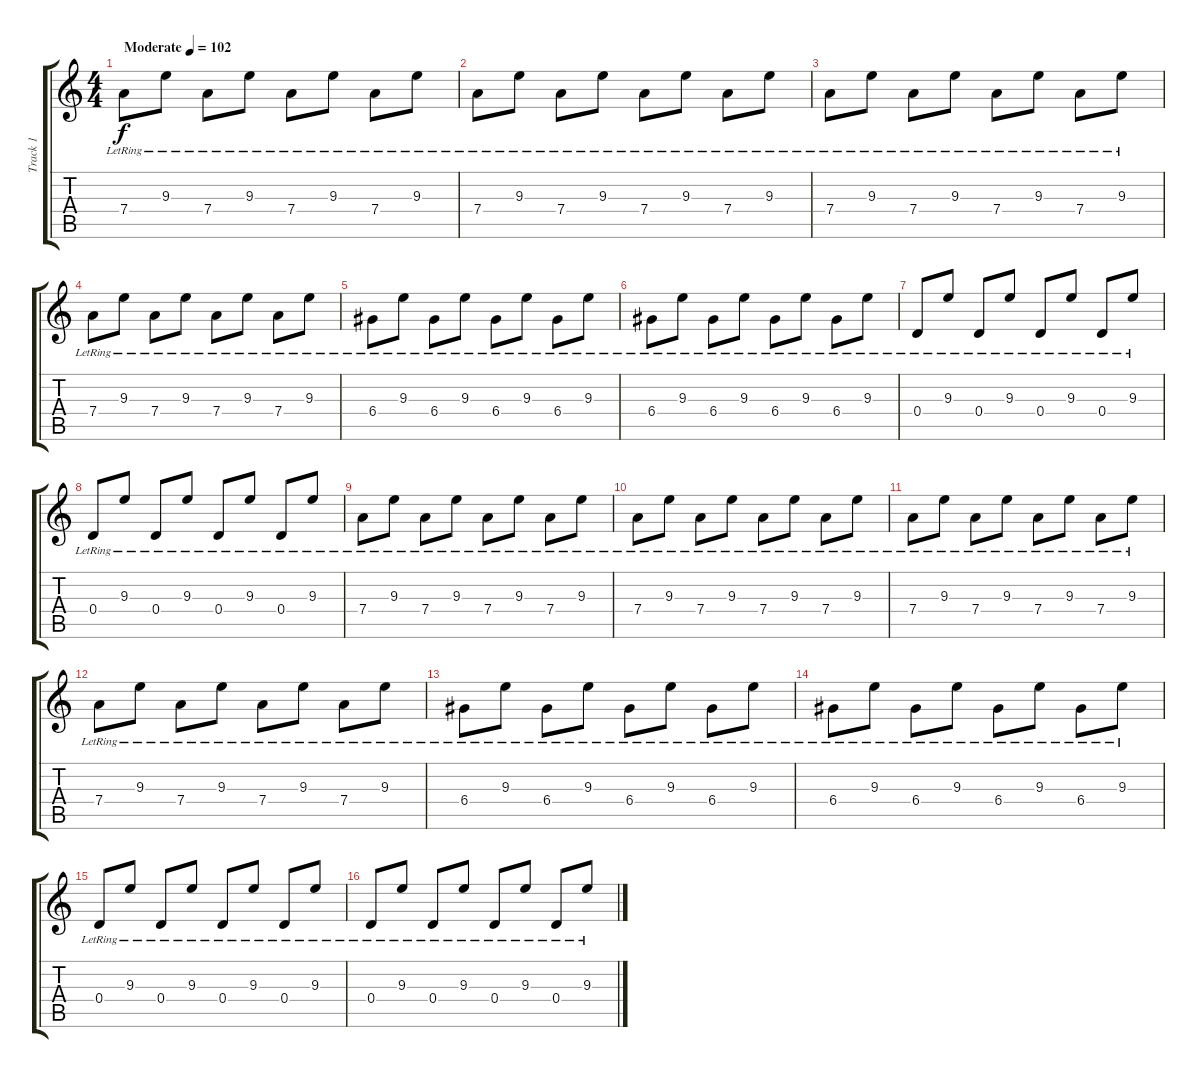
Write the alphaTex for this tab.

\track ("Track 1" "Track 1") {instrument electricguitarclean}
\staff {score tabs}
\tuning (E4 B3 G3 D3 A2 E2) {hide}
\ts (4 4)
\tempo (102 "Moderate")
\clef g2
\ks c
7.4{lr}.8{dy f instrument electricguitarclean} 9.3{lr}.8 7.4{lr}.8 9.3{lr}.8 7.4{lr}.8 9.3{lr}.8 7.4{lr}.8 9.3{lr}.8 |
7.4{lr}.8 9.3{lr}.8 7.4{lr}.8 9.3{lr}.8 7.4{lr}.8 9.3{lr}.8 7.4{lr}.8 9.3{lr}.8 |
7.4{lr}.8 9.3{lr}.8 7.4{lr}.8 9.3{lr}.8 7.4{lr}.8 9.3{lr}.8 7.4{lr}.8 9.3{lr}.8 |
7.4{lr}.8 9.3{lr}.8 7.4{lr}.8 9.3{lr}.8 7.4{lr}.8 9.3{lr}.8 7.4{lr}.8 9.3{lr}.8 |
6.4{lr}.8 9.3{lr}.8 6.4{lr}.8 9.3{lr}.8 6.4{lr}.8 9.3{lr}.8 6.4{lr}.8 9.3{lr}.8 |
6.4{lr}.8 9.3{lr}.8 6.4{lr}.8 9.3{lr}.8 6.4{lr}.8 9.3{lr}.8 6.4{lr}.8 9.3{lr}.8 |
0.4{lr}.8 9.3{lr}.8 0.4{lr}.8 9.3{lr}.8 0.4{lr}.8 9.3{lr}.8 0.4{lr}.8 9.3{lr}.8 |
0.4{lr}.8 9.3{lr}.8 0.4{lr}.8 9.3{lr}.8 0.4{lr}.8 9.3{lr}.8 0.4{lr}.8 9.3{lr}.8 |
7.4{lr}.8 9.3{lr}.8 7.4{lr}.8 9.3{lr}.8 7.4{lr}.8 9.3{lr}.8 7.4{lr}.8 9.3{lr}.8 |
7.4{lr}.8 9.3{lr}.8 7.4{lr}.8 9.3{lr}.8 7.4{lr}.8 9.3{lr}.8 7.4{lr}.8 9.3{lr}.8 |
7.4{lr}.8 9.3{lr}.8 7.4{lr}.8 9.3{lr}.8 7.4{lr}.8 9.3{lr}.8 7.4{lr}.8 9.3{lr}.8 |
7.4{lr}.8 9.3{lr}.8 7.4{lr}.8 9.3{lr}.8 7.4{lr}.8 9.3{lr}.8 7.4{lr}.8 9.3{lr}.8 |
6.4{lr}.8 9.3{lr}.8 6.4{lr}.8 9.3{lr}.8 6.4{lr}.8 9.3{lr}.8 6.4{lr}.8 9.3{lr}.8 |
6.4{lr}.8 9.3{lr}.8 6.4{lr}.8 9.3{lr}.8 6.4{lr}.8 9.3{lr}.8 6.4{lr}.8 9.3{lr}.8 |
0.4{lr}.8 9.3{lr}.8 0.4{lr}.8 9.3{lr}.8 0.4{lr}.8 9.3{lr}.8 0.4{lr}.8 9.3{lr}.8 |
0.4{lr}.8 9.3{lr}.8 0.4{lr}.8 9.3{lr}.8 0.4{lr}.8 9.3{lr}.8 0.4{lr}.8 9.3{lr}.8
